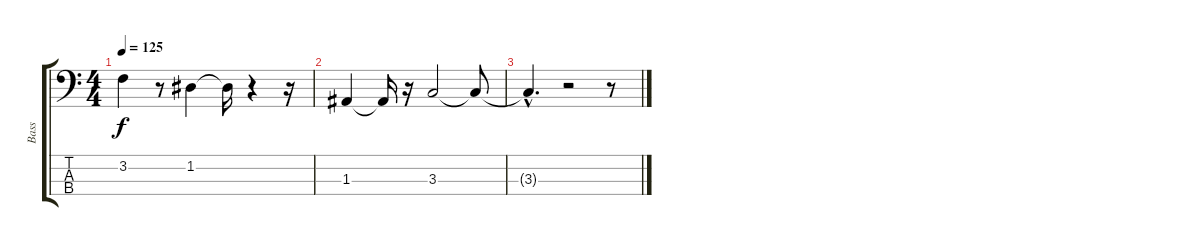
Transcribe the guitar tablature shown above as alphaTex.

\track ("Bass" "Bass") {instrument acousticbass}
\staff {score tabs}
\tuning (G2 D2 A1 E1) {hide}
\ts (4 4)
\tempo 125
\clef f4
\ks c
3.2.4{dy f} r.8 1.2.4 1.2{t}.16 r.4 r.16 |
1.3.4 1.3{t}.16 r.16 3.3.2 3.3{t}.8 |
3.3{hac t}.4{d} r.2 r.8
